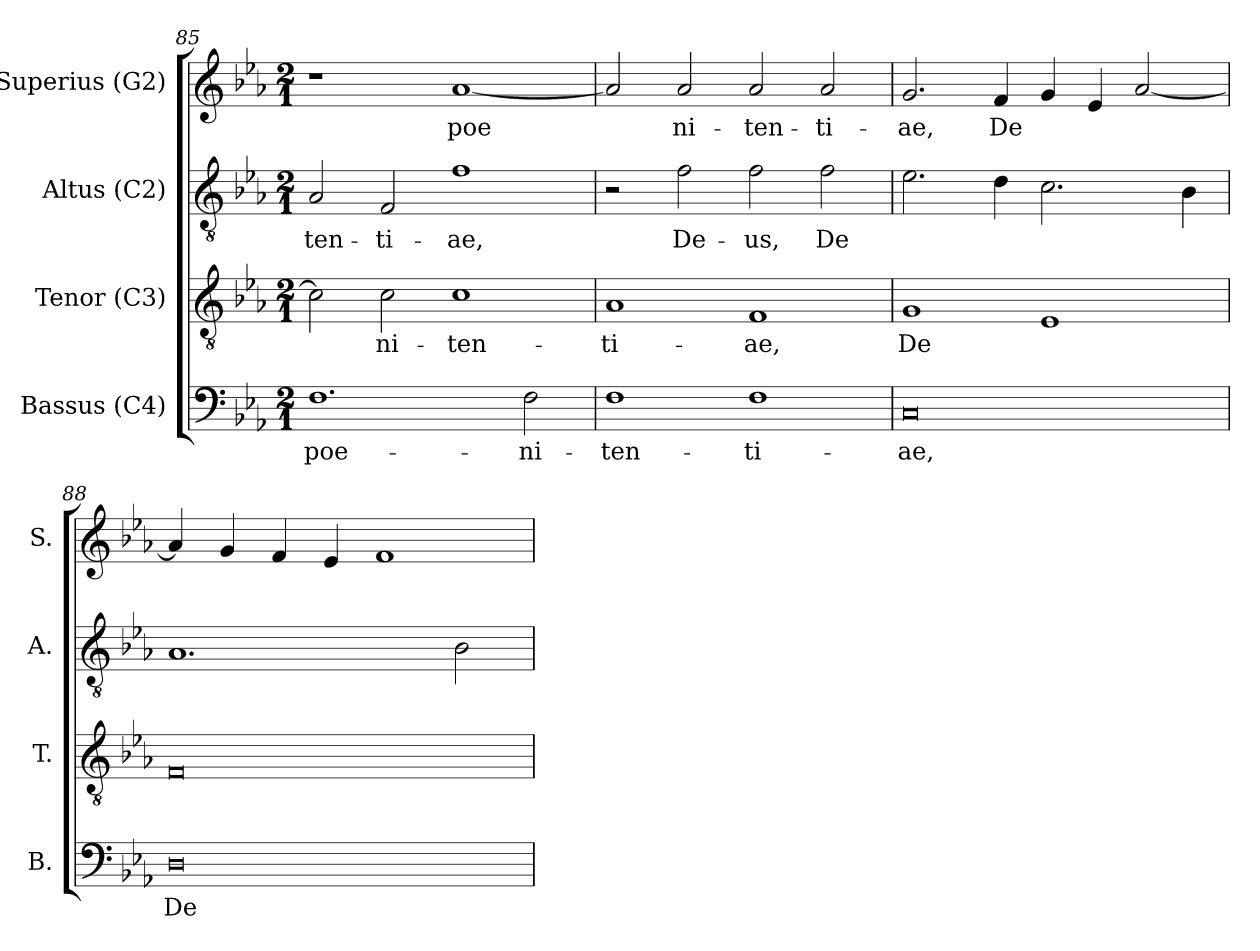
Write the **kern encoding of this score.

**kern	**text	**kern	**text	**kern	**text	**kern	**text
*part4	*part4	*part3	*part3	*part2	*part2	*part1	*part1
*staff4	*staff4	*staff3	*staff3	*staff2	*staff2	*staff1	*staff1
*I"Bassus (C4)	*	*I"Tenor (C3)	*	*I"Altus (C2)	*	*I"Superius (G2)	*
*I'B.	*	*I'T.	*	*I'A.	*	*I'S.	*
*clefF4	*	*clefGv2	*	*clefGv2	*	*clefG2	*
*k[b-e-a-]	*	*k[b-e-a-]	*	*k[b-e-a-]	*	*k[b-e-a-]	*
*E-:	*	*E-:	*	*E-:	*	*E-:	*
*M2/1	*	*M2/1	*	*M2/1	*	*M2/1	*
=85	=85	=85	=85	=85	=85	=85	=85
!	!LO:LY:b:cj	!	!LO:LY:b:cj	!	!LO:LY:b:cj	!	!
1.F	poe-	2c\]	--	2A-/	-ten-	1r	.
!	!	!	!LO:LY:b:cj	!	!LO:LY:b:cj	!	!
.	.	2c\	-ni-	2F/	-ti-	.	.
!	!	!	!LO:LY:b:cj	!	!LO:LY:b:cj	!	!LO:LY:b:cj
.	.	1c	-ten-	1f	-ae,	[<1a-	poe-
!	!LO:LY:b:cj	!	!	!	!	!	!
2F\	-ni-	.	.	.	.	.	.
!!LO:LB:g=z
=86	=86	=86	=86	=86	=86	=86	=86
!	!LO:LY:b:cj	!	!LO:LY:b:cj	!	!	!	!LO:LY:b:cj
1F	-ten-	1A-	-ti-	2r	.	2a-/]	--
!	!	!	!	!	!LO:LY:b:cj	!	!LO:LY:b:cj
.	.	.	.	2f\	De-	2a-/	-ni-
!	!LO:LY:b:cj	!	!LO:LY:b:cj	!	!LO:LY:b:cj	!	!LO:LY:b:cj
1F	-ti-	1F	-ae,	2f\	-us,	2a-/	-ten-
!	!	!	!	!	!LO:LY:b:cj	!	!LO:LY:b:cj
.	.	.	.	2f\	De-	2a-/	-ti-
=87	=87	=87	=87	=87	=87	=87	=87
!	!LO:LY:b:cj	!	!LO:LY:b:cj	!	!LO:LY:b:cj	!	!LO:LY:b:cj
0C	-ae,	1G	De-	2.e-\	--	2.g/	-ae,
!	!	!	!	!	!LO:LY:b:cj	!	!LO:LY:b:cj
.	.	.	.	4d\	--	4f/	De-
!	!	!	!LO:LY:b:cj	!	!LO:LY:b:cj	!	!LO:LY:b:cj
.	.	1E-	--	2.c\	--	4g/	--
!	!	!	!	!	!	!	!LO:LY:b:cj
.	.	.	.	.	.	4e-/	--
!	!	!	!	!	!	!	!LO:LY:b:cj
.	.	.	.	.	.	[<2a-/	--
!	!	!	!	!	!LO:LY:b:cj	!	!
.	.	.	.	4B-\	--	.	.
=88	=88	=88	=88	=88	=88	=88	=88
!	!LO:LY:b:cj	!	!LO:LY:b:cj	!	!LO:LY:b:cj	!	!LO:LY:b:cj
0D	De-	0F	--	1.A-	--	4a-/]	--
!	!	!	!	!	!	!	!LO:LY:b:cj
.	.	.	.	.	.	4g/	--
!	!	!	!	!	!	!	!LO:LY:b:cj
.	.	.	.	.	.	4f/	--
!	!	!	!	!	!	!	!LO:LY:b:cj
.	.	.	.	.	.	4e-/	--
!	!	!	!	!	!	!	!LO:LY:b:cj
.	.	.	.	.	.	1f	--
!	!	!	!	!	!LO:LY:b:cj	!	!
.	.	.	.	2B-\	--	.	.
=	=	=	=	=	=	=	=
*-	*-	*-	*-	*-	*-	*-	*-
